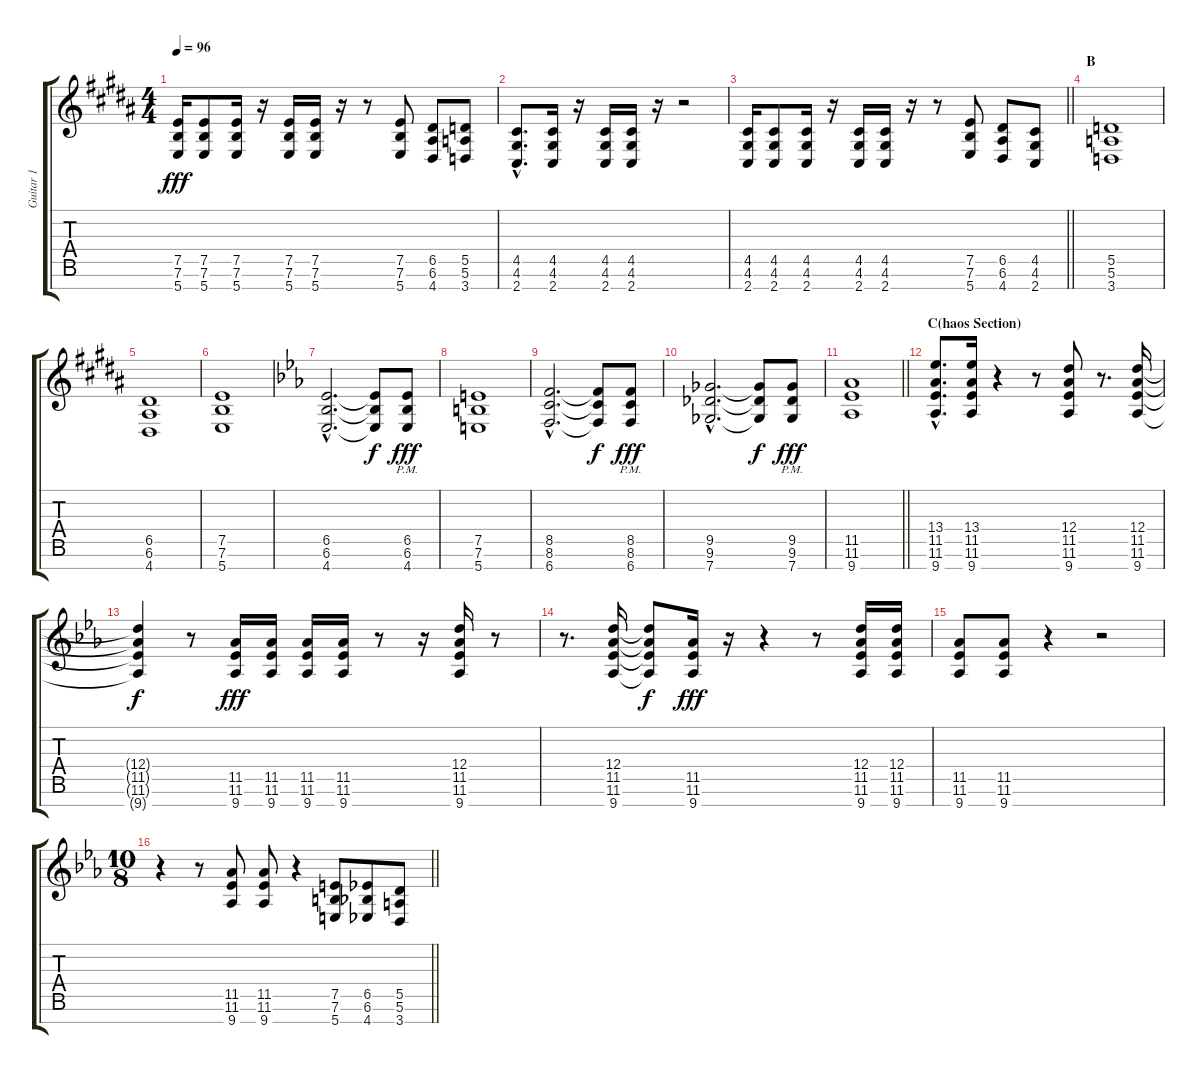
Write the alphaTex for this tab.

\track ("Guitar 1" "Guitar 1") {instrument distortionguitar}
\staff {score tabs}
\tuning (E4 B3 G3 D3 A2 E2 B1) {hide}
\ts (4 4)
\tempo 96
\clef g2
\ks b
(7.5 7.6 5.7).16{dy fff} (7.5 7.6 5.7).8 (7.5 7.6 5.7).16 r.16 (7.5 7.6 5.7).16 (7.5 7.6 5.7).16 r.16 r.8 (7.5 7.6 5.7).8 (6.5 6.6 4.7).8 (5.5 5.6 3.7).8 |
(4.5{hac} 4.6{hac} 2.7{hac}).8{d} (4.5 4.6 2.7).16 r.16 (4.5 4.6 2.7).16 (4.5 4.6 2.7).16 r.16 r.2 |
\barLineRight lightlight
(4.5 4.6 2.7).16 (4.5 4.6 2.7).8 (4.5 4.6 2.7).16 r.16 (4.5 4.6 2.7).16 (4.5 4.6 2.7).16 r.16 r.8 (7.5 7.6 5.7).8 (6.5 6.6 4.7).8 (4.5 4.6 2.7).8 |
\section ("" "B")
(5.5 5.6 3.7).1 |
(6.5 6.6 4.7).1 |
(7.5 7.6 5.7).1 |
\ks eb
(6.5{hac} 6.6{hac} 4.7{hac}).2{d} (6.5{t} 6.6{t} 4.7{t}).8{dy f} (6.5{pm} 6.6{pm} 4.7{pm}).8{dy fff} |
(7.5 7.6 5.7).1 |
(8.5{hac} 8.6{hac} 6.7{hac}).2{d} (8.5{t} 8.6{t} 6.7{t}).8{dy f} (8.5{pm} 8.6{pm} 6.7{pm}).8{dy fff} |
(9.5{hac} 9.6{hac} 7.7{hac}).2{d} (9.5{t} 9.6{t} 7.7{t}).8{dy f} (9.5{pm} 9.6{pm} 7.7{pm}).8{dy fff} |
\barLineRight lightlight
(11.5 11.6 9.7).1 |
\section ("" "C(haos Section)")
(13.4{hac} 11.5{hac} 11.6{hac} 9.7{hac}).8{d} (13.4 11.5 11.6 9.7).16 r.4 r.8 (12.4 11.5 11.6 9.7).8 r.8{d} (12.4 11.5 11.6 9.7).16 |
(12.4{t} 11.5{t} 11.6{t} 9.7{t}).4{dy f} r.8 (11.5 11.6 9.7).16{dy fff} (11.5 11.6 9.7).16 (11.5 11.6 9.7).16 (11.5 11.6 9.7).16 r.8 r.16 (12.4 11.5 11.6 9.7).16 r.8 |
r.8{d} (12.4 11.5 11.6 9.7).16 (12.4{t} 11.5{t} 11.6{t} 9.7{t}).8{dy f} (11.5 11.6 9.7).16{dy fff} r.16 r.4 r.8 (12.4 11.5 11.6 9.7).16 (12.4 11.5 11.6 9.7).16 |
(11.5 11.6 9.7).8 (11.5 11.6 9.7).8 r.4 r.2 |
\ts (10 8)
\barLineRight lightlight
r.4 r.8 (11.5 11.6 9.7).8 (11.5 11.6 9.7).8 r.4 (7.5 7.6 5.7).8 (6.5 6.6 4.7).8 (5.5 5.6 3.7).8
